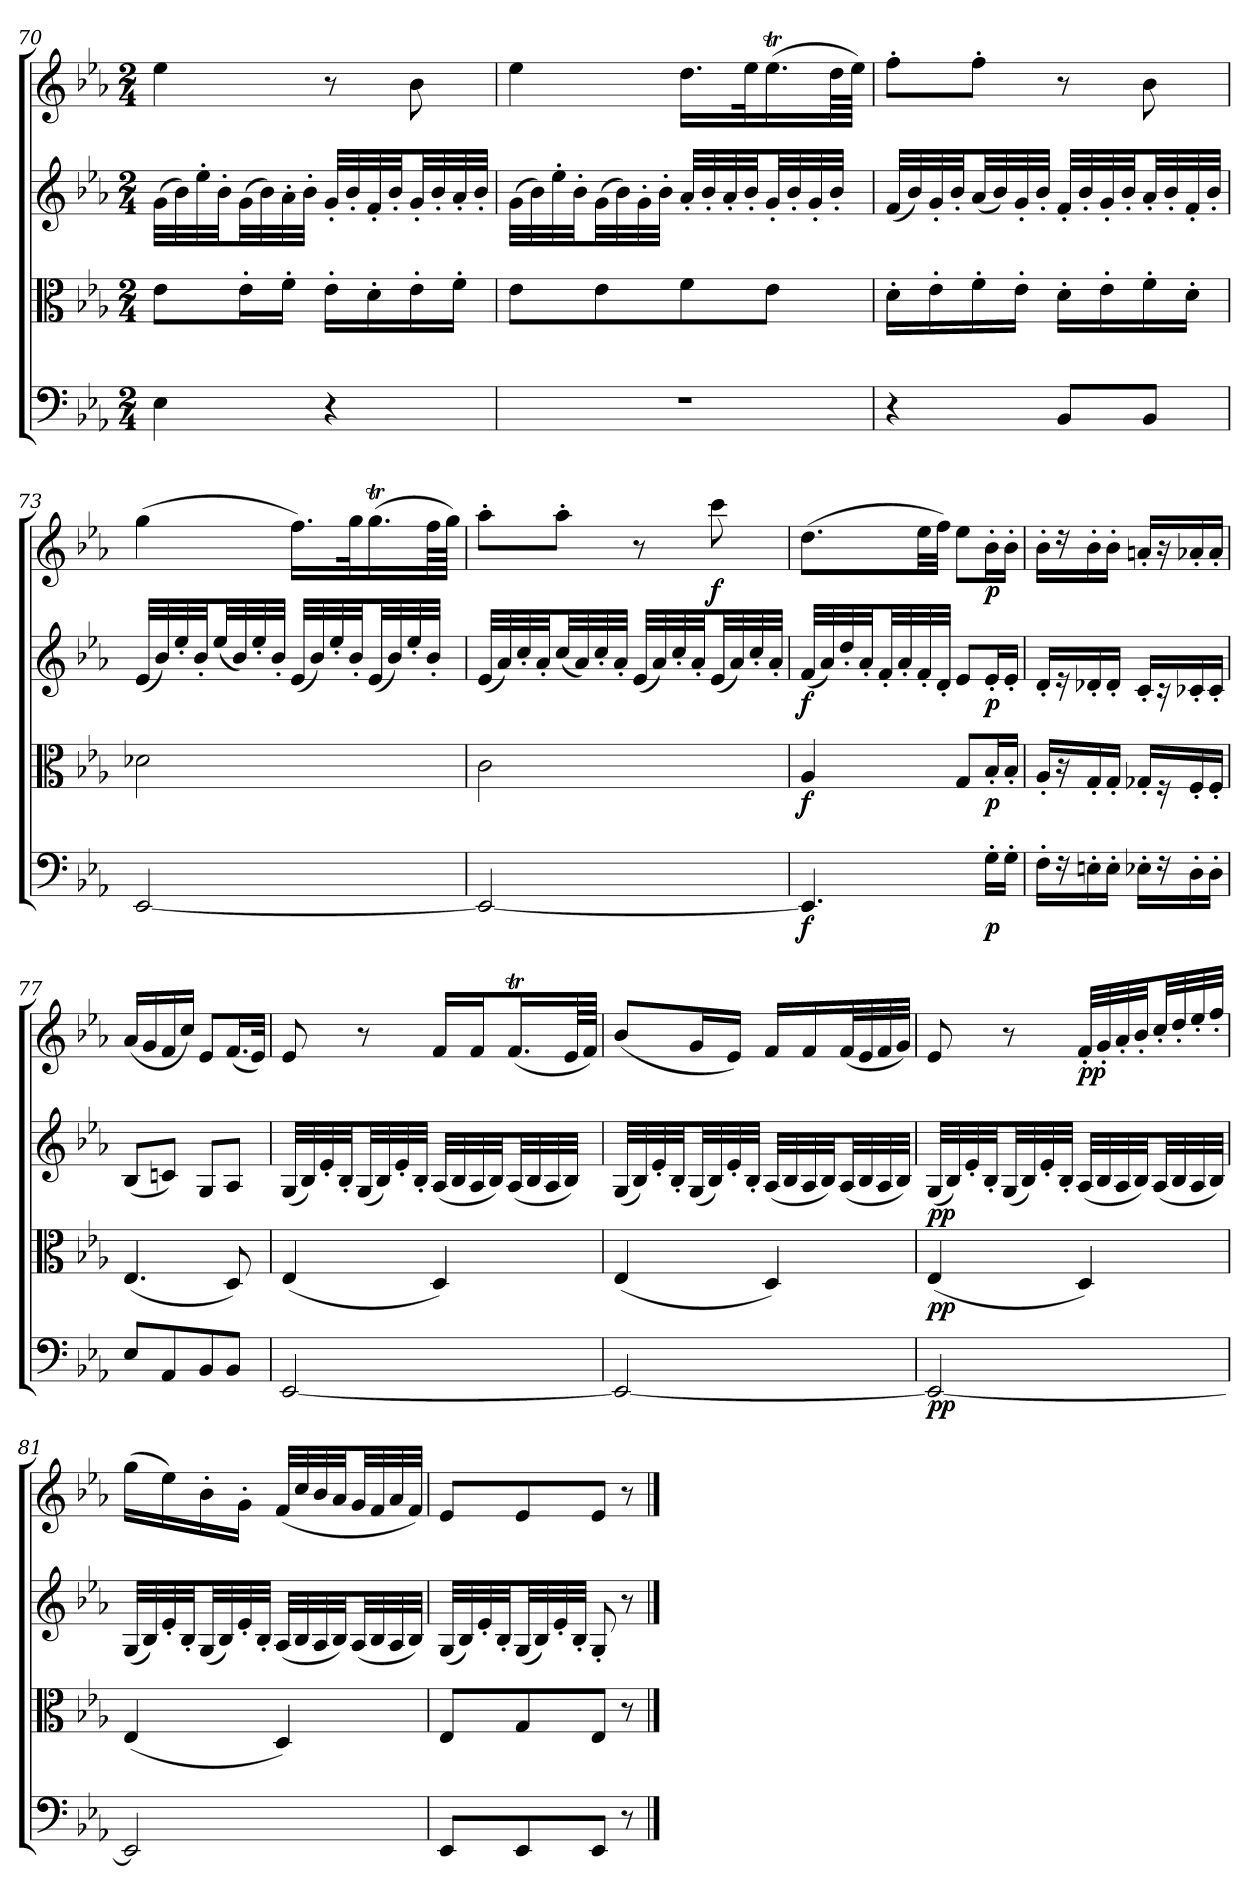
**kern	**dynam	**kern	**dynam	**kern	**dynam	**kern	**dynam
*part4	*part4	*part3	*part3	*part2	*part2	*part1	*part1
*staff4	*staff4	*staff3	*staff3	*staff2	*staff2	*staff1	*staff1
*clefF4	*	*clefC3	*	*clefG2	*	*clefG2	*
*k[b-e-a-]	*	*k[b-e-a-]	*	*k[b-e-a-]	*	*k[b-e-a-]	*
*E-:	*	*E-:	*	*E-:	*	*E-:	*
*M2/4	*	*M2/4	*	*M2/4	*	*M2/4	*
=70	=70	=70	=70	=70	=70	=70	=70
4E-\	.	8e-\L	.	(32g\LLL	.	4ee-\	.
.	.	.	.	32b-\)	.	.	.
.	.	.	.	32ee-'\	.	.	.
.	.	.	.	32b-'\JJ	.	.	.
.	.	16e-'\L	.	(32g\LL	.	.	.
.	.	.	.	32b-\)	.	.	.
.	.	16f'\JJ	.	32a-'\	.	.	.
.	.	.	.	32b-'\JJJ	.	.	.
4r	.	16e-'\LL	.	32g'/LLL	.	8r	.
.	.	.	.	32b-'/	.	.	.
.	.	16d'\	.	32f'/	.	.	.
.	.	.	.	32b-'/JJ	.	.	.
.	.	16e-'\	.	32g'/LL	.	8b-\	.
.	.	.	.	32b-'/	.	.	.
.	.	16f'\JJ	.	32a-'/	.	.	.
.	.	.	.	32b-'/JJJ	.	.	.
=71	=71	=71	=71	=71	=71	=71	=71
2r	.	8e-\L	.	(32g\LLL	.	4ee-\	.
.	.	.	.	32b-\)	.	.	.
.	.	.	.	32ee-'\	.	.	.
.	.	.	.	32b-'\JJ	.	.	.
.	.	8e-\	.	(32g\LL	.	.	.
.	.	.	.	32b-\)	.	.	.
.	.	.	.	32g'\	.	.	.
.	.	.	.	32b-'\JJJ	.	.	.
.	.	8f\	.	32a-'/LLL	.	16.dd\LL	.
.	.	.	.	32b-'/	.	.	.
.	.	.	.	32a-'/	.	.	.
.	.	.	.	32b-'/JJ	.	32ee-\K	.
.	.	8e-\J	.	32g'/LL	.	(16.ee-T\	.
.	.	.	.	32b-'/	.	.	.
.	.	.	.	32g'/	.	.	.
.	.	.	.	32b-'/JJJ	.	64dd\LL	.
.	.	.	.	.	.	64ee-\JJJJ)	.
=72	=72	=72	=72	=72	=72	=72	=72
4r	.	16d'\LL	.	(32f/LLL	.	8ff'\L	.
.	.	.	.	32b-/)	.	.	.
.	.	16e-'\	.	32g'/	.	.	.
.	.	.	.	32b-'/JJ	.	.	.
.	.	16f'\	.	(32a-/LL	.	8ff'\J	.
.	.	.	.	32b-/)	.	.	.
.	.	16e-'\JJ	.	32g'/	.	.	.
.	.	.	.	32b-'/JJJ	.	.	.
8BB-/L	.	16d'\LL	.	32f'/LLL	.	8r	.
.	.	.	.	32b-'/	.	.	.
.	.	16e-'\	.	32g'/	.	.	.
.	.	.	.	32b-'/JJ	.	.	.
8BB-/J	.	16f'\	.	32a-'/LL	.	8b-\	.
.	.	.	.	32b-'/	.	.	.
.	.	16d'\JJ	.	32f'/	.	.	.
.	.	.	.	32b-'/JJJ	.	.	.
=73	=73	=73	=73	=73	=73	=73	=73
[2EE-/	.	2d-X\	.	(32e-/LLL	.	(4gg\	.
.	.	.	.	32b-/)	.	.	.
.	.	.	.	32ee-'/	.	.	.
.	.	.	.	32b-'/JJ	.	.	.
.	.	.	.	(32ee-/LL	.	.	.
.	.	.	.	32b-/)	.	.	.
.	.	.	.	32ee-'/	.	.	.
.	.	.	.	32b-'/JJJ	.	.	.
.	.	.	.	(32e-/LLL	.	16.ff\LL)	.
.	.	.	.	32b-/)	.	.	.
.	.	.	.	32ee-'/	.	.	.
.	.	.	.	32b-'/JJ	.	32gg\K	.
.	.	.	.	(32e-/LL	.	(16.ggt\	.
.	.	.	.	32b-/)	.	.	.
.	.	.	.	32ee-'/	.	.	.
.	.	.	.	32b-'/JJJ	.	64ff\LL	.
.	.	.	.	.	.	64gg\JJJJ)	.
=74	=74	=74	=74	=74	=74	=74	=74
2EE-/_	.	2c\	.	(32e-/LLL	.	8aa-'\L	.
.	.	.	.	32a-/)	.	.	.
.	.	.	.	32cc'/	.	.	.
.	.	.	.	32a-'/JJ	.	.	.
.	.	.	.	(32cc/LL	.	8aa-'\J	.
.	.	.	.	32a-/)	.	.	.
.	.	.	.	32cc'/	.	.	.
.	.	.	.	32a-'/JJJ	.	.	.
.	.	.	.	(32e-/LLL	.	8r	.
.	.	.	.	32a-/)	.	.	.
.	.	.	.	32cc'/	.	.	.
.	.	.	.	32a-'/JJ	.	.	.
.	.	.	.	(32e-/LL	.	8ccc\	f
.	.	.	.	32a-/)	.	.	.
.	.	.	.	32cc'/	.	.	.
.	.	.	.	32a-'/JJJ	.	.	.
=75	=75	=75	=75	=75	=75	=75	=75
4.EE-/]	f	4A-/	f	(32f/LLL	f	(8.dd\L	.
.	.	.	.	32a-/)	.	.	.
.	.	.	.	32dd'/	.	.	.
.	.	.	.	32a-'/JJ	.	.	.
.	.	.	.	32f'/LL	.	.	.
.	.	.	.	32a-'/	.	.	.
.	.	.	.	32f'/	.	32ee-\LL	.
.	.	.	.	32d'/JJJ	.	32ff\JJJ)	.
.	.	8G/L	.	8e-/L	.	8ee-\L	.
16G'\LL	p	16B-'/L	p	16e-'/L	p	16b-'\L	p
16G'\JJ	.	16B-'/JJ	.	16e-'/JJ	.	16b-'\JJ	.
=76	=76	=76	=76	=76	=76	=76	=76
16F'\LL	.	16A-'/LL	.	16d'/LL	.	16b-'\LL	.
16r	.	16r	.	16r	.	16r	.
16En'\	.	16G'/	.	16d-X'/	.	16b-'\	.
16E'\JJ	.	16G'/JJ	.	16d-'/JJ	.	16b-'\JJ	.
16E-X'\LL	.	16G-X'/LL	.	16c'/LL	.	16an'/LL	.
16r	.	16r	.	16r	.	16r	.
16D'\	.	16F'/	.	16c-X'/	.	16a-X'/	.
16D'\JJ	.	16F'/JJ	.	16c-'/JJ	.	16a-'/JJ	.
=77	=77	=77	=77	=77	=77	=77	=77
8E-/L	.	(4.E-/	.	(8B-/L	.	(16a-/LL	.
.	.	.	.	.	.	16g/	.
8AA-/	.	.	.	8cn/J)	.	16f/	.
.	.	.	.	.	.	16cc/JJ)	.
8BB-/	.	.	.	8G/L	.	8e-/L	.
8BB-/J	.	8D/)	.	8A-/J	.	(16.f/L	.
.	.	.	.	.	.	32e-/JJk)	.
=78	=78	=78	=78	=78	=78	=78	=78
[2EE-/	.	(4E-/	.	(32G/LLL	.	8e-/	.
.	.	.	.	32B-/)	.	.	.
.	.	.	.	32e-'/	.	.	.
.	.	.	.	32B-'/JJ	.	.	.
.	.	.	.	(32G/LL	.	8r	.
.	.	.	.	32B-/)	.	.	.
.	.	.	.	32e-'/	.	.	.
.	.	.	.	32B-'/JJJ	.	.	.
.	.	4D/)	.	(32A-/LLL	.	16f/LL	.
.	.	.	.	32B-/	.	.	.
.	.	.	.	32A-/	.	16f/J	.
.	.	.	.	32B-/JJ)	.	.	.
.	.	.	.	(32A-/LL	.	(16.fT/L	.
.	.	.	.	32B-/	.	.	.
.	.	.	.	32A-/	.	.	.
.	.	.	.	32B-/JJJ)	.	64e-/LL	.
.	.	.	.	.	.	64f/JJJJ)	.
=79	=79	=79	=79	=79	=79	=79	=79
2EE-/_	.	(4E-/	.	(32G/LLL	.	(8b-/L	.
.	.	.	.	32B-/)	.	.	.
.	.	.	.	32e-'/	.	.	.
.	.	.	.	32B-'/JJ	.	.	.
.	.	.	.	(32G/LL	.	16g/L	.
.	.	.	.	32B-/)	.	.	.
.	.	.	.	32e-'/	.	16e-/JJ)	.
.	.	.	.	32B-'/JJJ	.	.	.
.	.	4D/)	.	(32A-/LLL	.	16f/LL	.
.	.	.	.	32B-/	.	.	.
.	.	.	.	32A-/	.	16f/	.
.	.	.	.	32B-/JJ)	.	.	.
.	.	.	.	(32A-/LL	.	(32f/L	.
.	.	.	.	32B-/	.	32e-/	.
.	.	.	.	32A-/	.	32f/	.
.	.	.	.	32B-/JJJ)	.	32g/JJJ)	.
=80	=80	=80	=80	=80	=80	=80	=80
2EE-/_	pp	(4E-/	pp	(32G/LLL	pp	8e-/	.
.	.	.	.	32B-/)	.	.	.
.	.	.	.	32e-'/	.	.	.
.	.	.	.	32B-'/JJ	.	.	.
.	.	.	.	(32G/LL	.	8r	.
.	.	.	.	32B-/)	.	.	.
.	.	.	.	32e-'/	.	.	.
.	.	.	.	32B-'/JJJ	.	.	.
.	.	4D/)	.	(32A-/LLL	.	32f'/LLL	pp
.	.	.	.	32B-/	.	32g'/	.
.	.	.	.	32A-/	.	32a-'/	.
.	.	.	.	32B-/JJ)	.	32b-'/JJ	.
.	.	.	.	(32A-/LL	.	32cc'/LL	.
.	.	.	.	32B-/	.	32dd'/	.
.	.	.	.	32A-/	.	32ee-'/	.
.	.	.	.	32B-/JJJ)	.	32ff'/JJJ	.
=81	=81	=81	=81	=81	=81	=81	=81
2EE-/]	.	(4E-/	.	(32G/LLL	.	(16gg\LL	.
.	.	.	.	32B-/)	.	.	.
.	.	.	.	32e-'/	.	16ee-\)	.
.	.	.	.	32B-'/JJ	.	.	.
.	.	.	.	(32G/LL	.	16b-'\	.
.	.	.	.	32B-/)	.	.	.
.	.	.	.	32e-'/	.	16g'\JJ	.
.	.	.	.	32B-'/JJJ	.	.	.
.	.	4D/)	.	(32A-/LLL	.	(32f/LLL	.
.	.	.	.	32B-/	.	32cc/	.
.	.	.	.	32A-/	.	32b-/	.
.	.	.	.	32B-/JJ)	.	32a-/JJ	.
.	.	.	.	(32A-/LL	.	32g/LL	.
.	.	.	.	32B-/	.	32f/	.
.	.	.	.	32A-/	.	32a-/	.
.	.	.	.	32B-/JJJ)	.	32f/JJJ)	.
=82	=82	=82	=82	=82	=82	=82	=82
8EE-/L	.	8E-/L	.	(32G/LLL	.	8e-/L	.
.	.	.	.	32B-/)	.	.	.
.	.	.	.	32e-'/	.	.	.
.	.	.	.	32B-'/JJ	.	.	.
8EE-/	.	8G/	.	(32G/LL	.	8e-/	.
.	.	.	.	32B-/)	.	.	.
.	.	.	.	32e-'/	.	.	.
.	.	.	.	32B-'/JJJ	.	.	.
8EE-/J	.	8E-/J	.	8G'/	.	8e-/J	.
8r	.	8r	.	8r	.	8r	.
==	==	==	==	==	==	==	==
*-	*-	*-	*-	*-	*-	*-	*-
